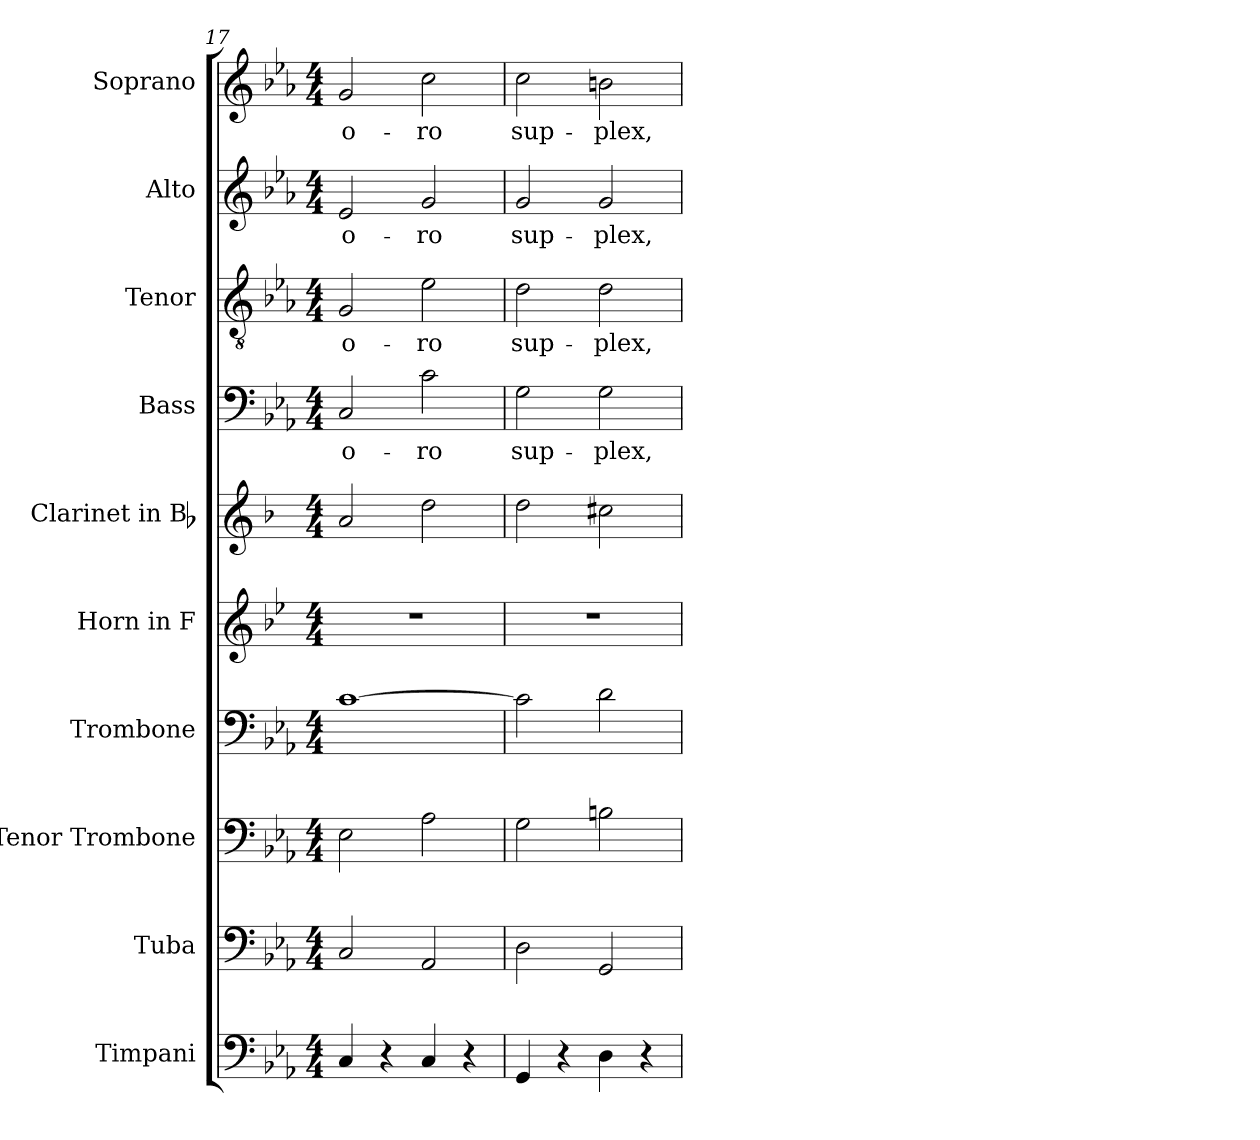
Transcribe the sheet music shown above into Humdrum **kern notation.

**kern	**kern	**kern	**kern	**kern	**kern	**kern	**text	**kern	**text	**kern	**text	**kern	**text
*part10	*part9	*part8	*part7	*part6	*part5	*part4	*part4	*part3	*part3	*part2	*part2	*part1	*part1
*staff10	*staff9	*staff8	*staff7	*staff6	*staff5	*staff4	*staff4	*staff3	*staff3	*staff2	*staff2	*staff1	*staff1
*I"Timpani	*I"Tuba	*I"Tenor Trombone	*I"Trombone	*I"Horn in F	*I"Clarinet in Bb	*I"Bass	*	*I"Tenor	*	*I"Alto	*	*I"Soprano	*
*I'Timp.	*I'Tba.	*I'Ten. Tbn.	*I'Tbn.	*I'Hn.	*I'Cl.	*I'B.	*	*I'T.	*	*I'A.	*	*I'S.	*
*clefF4	*clefF4	*clefF4	*clefF4	*clefG2	*clefG2	*clefF4	*	*clefGv2	*	*clefG2	*	*clefG2	*
*	*	*	*	*ITrd4c7	*ITrd1c2	*	*	*ITrd7c12	*	*	*	*	*
*k[b-e-a-]	*k[b-e-a-]	*k[b-e-a-]	*k[b-e-a-]	*k[b-e-a-]	*k[b-e-a-]	*k[b-e-a-]	*	*k[b-e-a-]	*	*k[b-e-a-]	*	*k[b-e-a-]	*
*c:	*c:	*c:	*c:	*c:	*c:	*c:	*	*c:	*	*c:	*	*c:	*
*M4/4	*M4/4	*M4/4	*M4/4	*M4/4	*M4/4	*M4/4	*	*M4/4	*	*M4/4	*	*M4/4	*
=17	=17	=17	=17	=17	=17	=17	=17	=17	=17	=17	=17	=17	=17
!	!	!	!	!	!	!	!LO:LY:b:color=#000000	!	!	!	!	!	!
!	!	!	!	!	!	!	!	!	!LO:LY:b:color=#000000	!	!	!	!
!	!	!	!	!	!	!	!	!	!	!	!LO:LY:b:color=#000000	!	!
!	!	!	!	!	!	!	!	!	!	!	!	!	!LO:LY:b:color=#000000
4Ci/	2Ci/	2E-i\	[>1ci	1r	2gi/	2Ci/	o-	2GGi/	o-	2e-i/	o-	2gi/	o-
4r	.	.	.	.	.	.	.	.	.	.	.	.	.
!	!	!	!	!	!	!	!LO:LY:b:color=#000000	!	!	!	!	!	!
!	!	!	!	!	!	!	!	!	!LO:LY:b:color=#000000	!	!	!	!
!	!	!	!	!	!	!	!	!	!	!	!LO:LY:b:color=#000000	!	!
!	!	!	!	!	!	!	!	!	!	!	!	!	!LO:LY:b:color=#000000
4Ci/	2AA-i/	2A-i\	.	.	2cci\	2ci\	-ro	2E-i\	-ro	2gi/	-ro	2cci\	-ro
4r	.	.	.	.	.	.	.	.	.	.	.	.	.
=18	=18	=18	=18	=18	=18	=18	=18	=18	=18	=18	=18	=18	=18
!	!	!	!	!	!	!	!LO:LY:b:color=#000000	!	!	!	!	!	!
!	!	!	!	!	!	!	!	!	!LO:LY:b:color=#000000	!	!	!	!
!	!	!	!	!	!	!	!	!	!	!	!LO:LY:b:color=#000000	!	!
!	!	!	!	!	!	!	!	!	!	!	!	!	!LO:LY:b:color=#000000
4GGi/	2Di\	2Gi\	2ci\]	1r	2cci\	2Gi\	sup-	2Di\	sup-	2gi/	sup-	2cci\	sup-
4r	.	.	.	.	.	.	.	.	.	.	.	.	.
!	!	!	!	!	!	!	!LO:LY:b:color=#000000	!	!	!	!	!	!
!	!	!	!	!	!	!	!	!	!LO:LY:b:color=#000000	!	!	!	!
!	!	!	!	!	!	!	!	!	!	!	!LO:LY:b:color=#000000	!	!
!	!	!	!	!	!	!	!	!	!	!	!	!	!LO:LY:b:color=#000000
4Di\	2GGi/	2Bni\	2di\	.	2bni\	2Gi\	-plex,	2Di\	-plex,	2gi/	-plex,	2bni\	-plex,
4r	.	.	.	.	.	.	.	.	.	.	.	.	.
=	=	=	=	=	=	=	=	=	=	=	=	=	=
*-	*-	*-	*-	*-	*-	*-	*-	*-	*-	*-	*-	*-	*-
